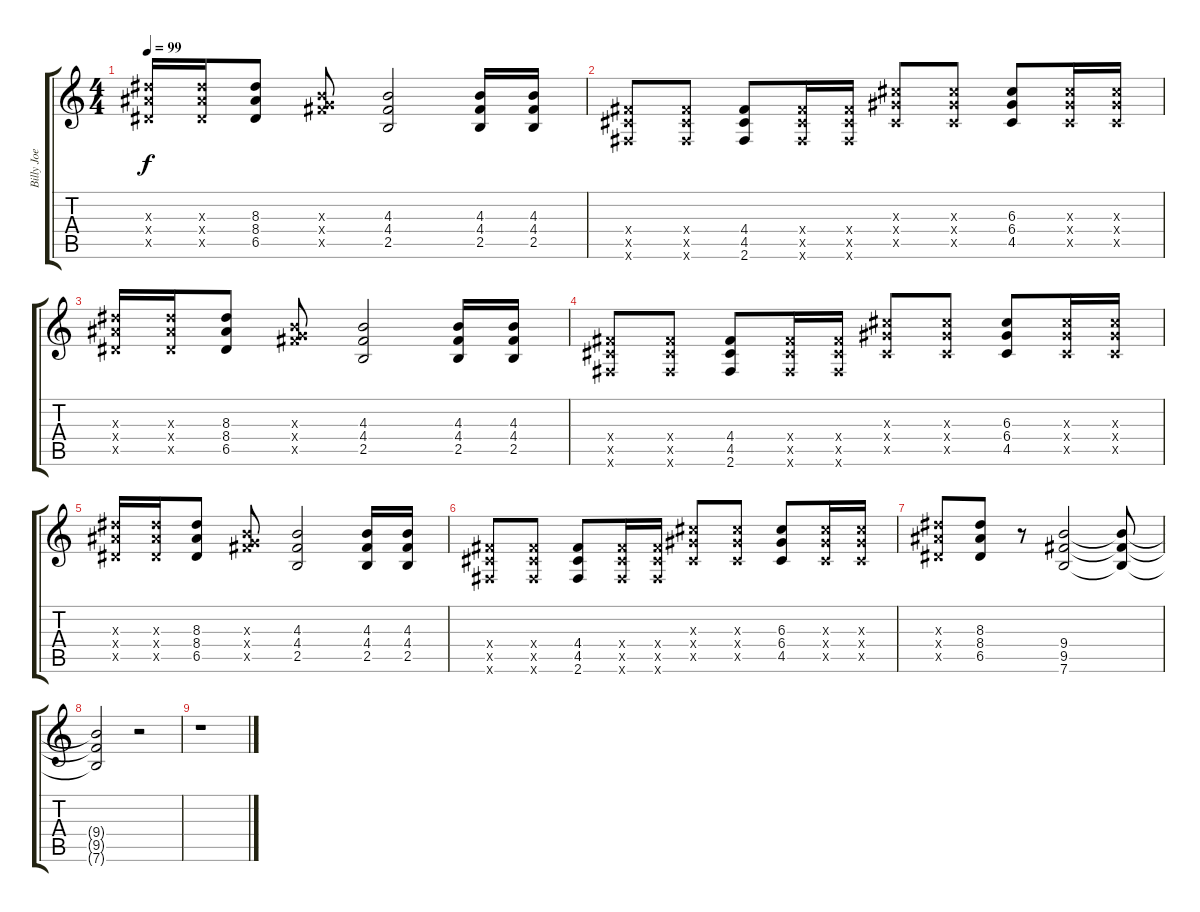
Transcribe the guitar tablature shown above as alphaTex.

\track ("Billy Joe Armstrong" "Billy Joe ") {instrument distortionguitar}
\staff {score tabs}
\tuning (E4 B3 G3 D3 A2 E2) {hide}
\ts (4 4)
\tempo 99
\clef g2
\ks c
(8.3{x} 8.4{x} 6.5{x}).16{dy f} (8.3{x} 8.4{x} 6.5{x}).16 (8.3 8.4 6.5).8 (0.3{x} 9.4{x} 9.5{x}).8 (4.3 4.4 2.5).2 (4.3 4.4 2.5).16 (4.3 4.4 2.5).16 |
(4.4{x} 4.5{x} 2.6{x}).8 (4.4{x} 4.5{x} 2.6{x}).8 (4.4 4.5 2.6).8 (4.4{x} 4.5{x} 2.6{x}).16 (4.4{x} 4.5{x} 2.6{x}).16 (6.3{x} 6.4{x} 4.5{x}).8 (6.3{x} 6.4{x} 4.5{x}).8 (6.3 6.4 4.5).8 (6.3{x} 6.4{x} 4.5{x}).16 (6.3{x} 6.4{x} 4.5{x}).16 |
(8.3{x} 8.4{x} 6.5{x}).16 (8.3{x} 8.4{x} 6.5{x}).16 (8.3 8.4 6.5).8 (0.3{x} 9.4{x} 9.5{x}).8 (4.3 4.4 2.5).2 (4.3 4.4 2.5).16 (4.3 4.4 2.5).16 |
(4.4{x} 4.5{x} 2.6{x}).8 (4.4{x} 4.5{x} 2.6{x}).8 (4.4 4.5 2.6).8 (4.4{x} 4.5{x} 2.6{x}).16 (4.4{x} 4.5{x} 2.6{x}).16 (6.3{x} 6.4{x} 4.5{x}).8 (6.3{x} 6.4{x} 4.5{x}).8 (6.3 6.4 4.5).8 (6.3{x} 6.4{x} 4.5{x}).16 (6.3{x} 6.4{x} 4.5{x}).16 |
(8.3{x} 8.4{x} 6.5{x}).16 (8.3{x} 8.4{x} 6.5{x}).16 (8.3 8.4 6.5).8 (0.3{x} 9.4{x} 9.5{x}).8 (4.3 4.4 2.5).2 (4.3 4.4 2.5).16 (4.3 4.4 2.5).16 |
(4.4{x} 4.5{x} 2.6{x}).8 (4.4{x} 4.5{x} 2.6{x}).8 (4.4 4.5 2.6).8 (4.4{x} 4.5{x} 2.6{x}).16 (4.4{x} 4.5{x} 2.6{x}).16 (6.3{x} 6.4{x} 4.5{x}).8 (6.3{x} 6.4{x} 4.5{x}).8 (6.3 6.4 4.5).8 (6.3{x} 6.4{x} 4.5{x}).16 (6.3{x} 6.4{x} 4.5{x}).16 |
(8.3{x} 8.4{x} 6.5{x}).8 (8.3 8.4 6.5).8 r.8 (9.4 9.5 7.6).2 (9.4{t} 9.5{t} 7.6{t}).8 |
(9.4{t} 9.5{t} 7.6{t}).2 r.2 |
r.1
